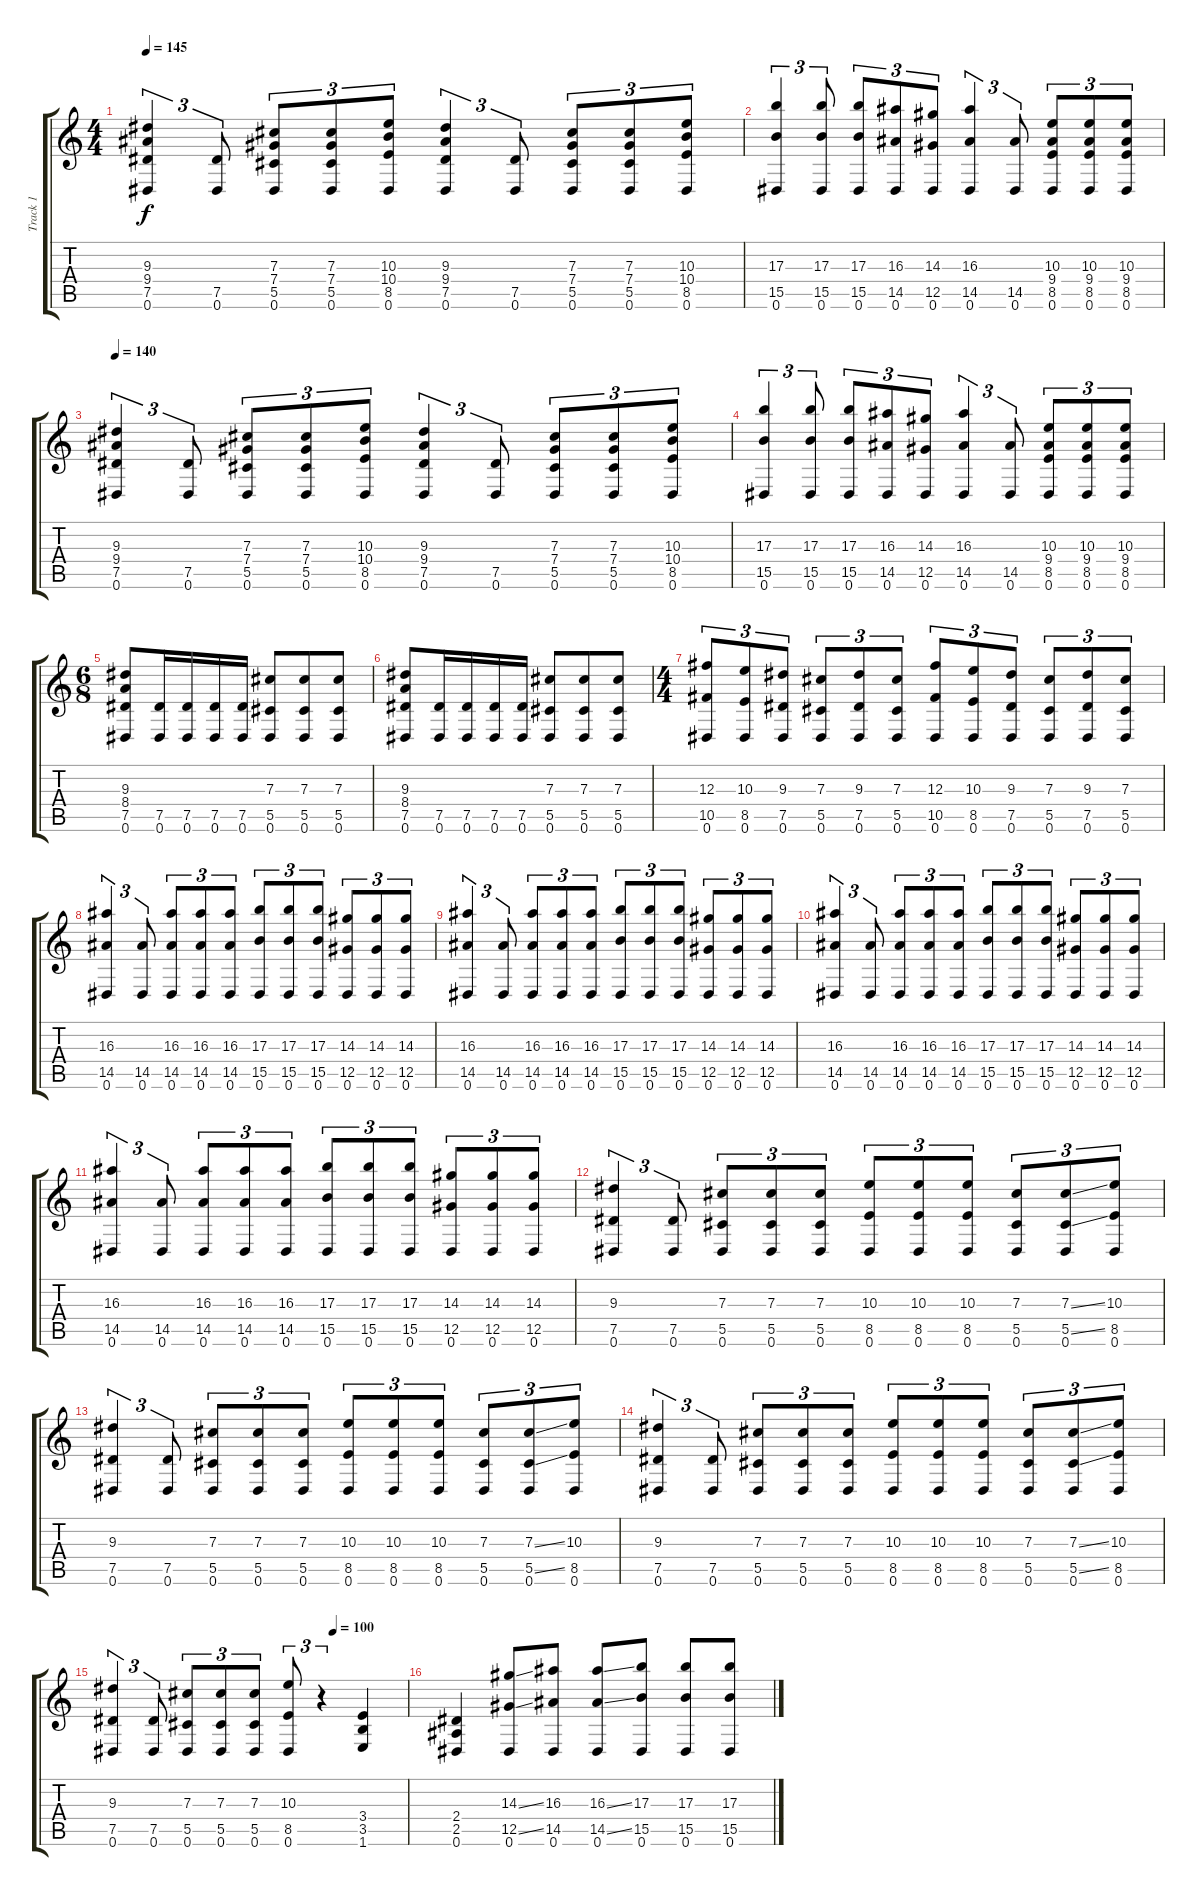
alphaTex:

\track ("Track 1" "Track 1") {instrument distortionguitar}
\staff {score tabs}
\tuning (Eb4 Bb3 Gb3 Db3 Ab2 Eb2) {hide}
\ts (4 4)
\tempo 145
\clef g2
\ks c
(9.3 9.4 7.5 0.6).4{tu (3 2) dy f} (7.5 0.6).8{tu (3 2)} (7.3 7.4 5.5 0.6).8{tu (3 2)} (7.3 7.4 5.5 0.6).8{tu (3 2)} (10.3 10.4 8.5 0.6).8{tu (3 2)} (9.3 9.4 7.5 0.6).4{tu (3 2)} (7.5 0.6).8{tu (3 2)} (7.3 7.4 5.5 0.6).8{tu (3 2)} (7.3 7.4 5.5 0.6).8{tu (3 2)} (10.3 10.4 8.5 0.6).8{tu (3 2)} |
(17.3 15.5 0.6).4{tu (3 2)} (17.3 15.5 0.6).8{tu (3 2)} (17.3 15.5 0.6).8{tu (3 2)} (16.3 14.5 0.6).8{tu (3 2)} (14.3 12.5 0.6).8{tu (3 2)} (16.3 14.5 0.6).4{tu (3 2)} (14.5 0.6).8{tu (3 2)} (10.3 9.4 8.5 0.6).8{tu (3 2)} (10.3 9.4 8.5 0.6).8{tu (3 2)} (10.3 9.4 8.5 0.6).8{tu (3 2)} |
\tempo 140
(9.3 9.4 7.5 0.6).4{tu (3 2)} (7.5 0.6).8{tu (3 2)} (7.3 7.4 5.5 0.6).8{tu (3 2)} (7.3 7.4 5.5 0.6).8{tu (3 2)} (10.3 10.4 8.5 0.6).8{tu (3 2)} (9.3 9.4 7.5 0.6).4{tu (3 2)} (7.5 0.6).8{tu (3 2)} (7.3 7.4 5.5 0.6).8{tu (3 2)} (7.3 7.4 5.5 0.6).8{tu (3 2)} (10.3 10.4 8.5 0.6).8{tu (3 2)} |
(17.3 15.5 0.6).4{tu (3 2)} (17.3 15.5 0.6).8{tu (3 2)} (17.3 15.5 0.6).8{tu (3 2)} (16.3 14.5 0.6).8{tu (3 2)} (14.3 12.5 0.6).8{tu (3 2)} (16.3 14.5 0.6).4{tu (3 2)} (14.5 0.6).8{tu (3 2)} (10.3 9.4 8.5 0.6).8{tu (3 2)} (10.3 9.4 8.5 0.6).8{tu (3 2)} (10.3 9.4 8.5 0.6).8{tu (3 2)} |
\ts (6 8)
(9.3 8.4 7.5 0.6).8 (7.5 0.6).16 (7.5 0.6).16 (7.5 0.6).16 (7.5 0.6).16 (7.3 5.5 0.6).8 (7.3 5.5 0.6).8 (7.3 5.5 0.6).8 |
(9.3 8.4 7.5 0.6).8 (7.5 0.6).16 (7.5 0.6).16 (7.5 0.6).16 (7.5 0.6).16 (7.3 5.5 0.6).8 (7.3 5.5 0.6).8 (7.3 5.5 0.6).8 |
\ts (4 4)
(12.3 10.5 0.6).8{tu (3 2)} (10.3 8.5 0.6).8{tu (3 2)} (9.3 7.5 0.6).8{tu (3 2)} (7.3 5.5 0.6).8{tu (3 2)} (9.3 7.5 0.6).8{tu (3 2)} (7.3 5.5 0.6).8{tu (3 2)} (12.3 10.5 0.6).8{tu (3 2)} (10.3 8.5 0.6).8{tu (3 2)} (9.3 7.5 0.6).8{tu (3 2)} (7.3 5.5 0.6).8{tu (3 2)} (9.3 7.5 0.6).8{tu (3 2)} (7.3 5.5 0.6).8{tu (3 2)} |
(16.3 14.5 0.6).4{tu (3 2)} (14.5 0.6).8{tu (3 2)} (16.3 14.5 0.6).8{tu (3 2)} (16.3 14.5 0.6).8{tu (3 2)} (16.3 14.5 0.6).8{tu (3 2)} (17.3 15.5 0.6).8{tu (3 2)} (17.3 15.5 0.6).8{tu (3 2)} (17.3 15.5 0.6).8{tu (3 2)} (14.3 12.5 0.6).8{tu (3 2)} (14.3 12.5 0.6).8{tu (3 2)} (14.3 12.5 0.6).8{tu (3 2)} |
(16.3 14.5 0.6).4{tu (3 2)} (14.5 0.6).8{tu (3 2)} (16.3 14.5 0.6).8{tu (3 2)} (16.3 14.5 0.6).8{tu (3 2)} (16.3 14.5 0.6).8{tu (3 2)} (17.3 15.5 0.6).8{tu (3 2)} (17.3 15.5 0.6).8{tu (3 2)} (17.3 15.5 0.6).8{tu (3 2)} (14.3 12.5 0.6).8{tu (3 2)} (14.3 12.5 0.6).8{tu (3 2)} (14.3 12.5 0.6).8{tu (3 2)} |
(16.3 14.5 0.6).4{tu (3 2)} (14.5 0.6).8{tu (3 2)} (16.3 14.5 0.6).8{tu (3 2)} (16.3 14.5 0.6).8{tu (3 2)} (16.3 14.5 0.6).8{tu (3 2)} (17.3 15.5 0.6).8{tu (3 2)} (17.3 15.5 0.6).8{tu (3 2)} (17.3 15.5 0.6).8{tu (3 2)} (14.3 12.5 0.6).8{tu (3 2)} (14.3 12.5 0.6).8{tu (3 2)} (14.3 12.5 0.6).8{tu (3 2)} |
(16.3 14.5 0.6).4{tu (3 2)} (14.5 0.6).8{tu (3 2)} (16.3 14.5 0.6).8{tu (3 2)} (16.3 14.5 0.6).8{tu (3 2)} (16.3 14.5 0.6).8{tu (3 2)} (17.3 15.5 0.6).8{tu (3 2)} (17.3 15.5 0.6).8{tu (3 2)} (17.3 15.5 0.6).8{tu (3 2)} (14.3 12.5 0.6).8{tu (3 2)} (14.3 12.5 0.6).8{tu (3 2)} (14.3 12.5 0.6).8{tu (3 2)} |
(9.3 7.5 0.6).4{tu (3 2)} (7.5 0.6).8{tu (3 2)} (7.3 5.5 0.6).8{tu (3 2)} (7.3 5.5 0.6).8{tu (3 2)} (7.3 5.5 0.6).8{tu (3 2)} (10.3 8.5 0.6).8{tu (3 2)} (10.3 8.5 0.6).8{tu (3 2)} (10.3 8.5 0.6).8{tu (3 2)} (7.3 5.5 0.6).8{tu (3 2)} (7.3{ss} 5.5{ss} 0.6).8{tu (3 2)} (10.3 8.5 0.6).8{tu (3 2)} |
(9.3 7.5 0.6).4{tu (3 2)} (7.5 0.6).8{tu (3 2)} (7.3 5.5 0.6).8{tu (3 2)} (7.3 5.5 0.6).8{tu (3 2)} (7.3 5.5 0.6).8{tu (3 2)} (10.3 8.5 0.6).8{tu (3 2)} (10.3 8.5 0.6).8{tu (3 2)} (10.3 8.5 0.6).8{tu (3 2)} (7.3 5.5 0.6).8{tu (3 2)} (7.3{ss} 5.5{ss} 0.6).8{tu (3 2)} (10.3 8.5 0.6).8{tu (3 2)} |
(9.3 7.5 0.6).4{tu (3 2)} (7.5 0.6).8{tu (3 2)} (7.3 5.5 0.6).8{tu (3 2)} (7.3 5.5 0.6).8{tu (3 2)} (7.3 5.5 0.6).8{tu (3 2)} (10.3 8.5 0.6).8{tu (3 2)} (10.3 8.5 0.6).8{tu (3 2)} (10.3 8.5 0.6).8{tu (3 2)} (7.3 5.5 0.6).8{tu (3 2)} (7.3{ss} 5.5{ss} 0.6).8{tu (3 2)} (10.3 8.5 0.6).8{tu (3 2)} |
\tempo (100 0.75)
(9.3 7.5 0.6).4{tu (3 2)} (7.5 0.6).8{tu (3 2)} (7.3 5.5 0.6).8{tu (3 2)} (7.3 5.5 0.6).8{tu (3 2)} (7.3 5.5 0.6).8{tu (3 2)} (10.3 8.5 0.6).8{tu (3 2)} r.4{tu (3 2)} (3.4 3.5 1.6).4 |
(2.4 2.5 0.6).4 (14.3{ss} 12.5{ss} 0.6).8 (16.3 14.5 0.6).8 (16.3{ss} 14.5{ss} 0.6).8 (17.3 15.5 0.6).8 (17.3 15.5 0.6).8 (17.3 15.5 0.6).8
